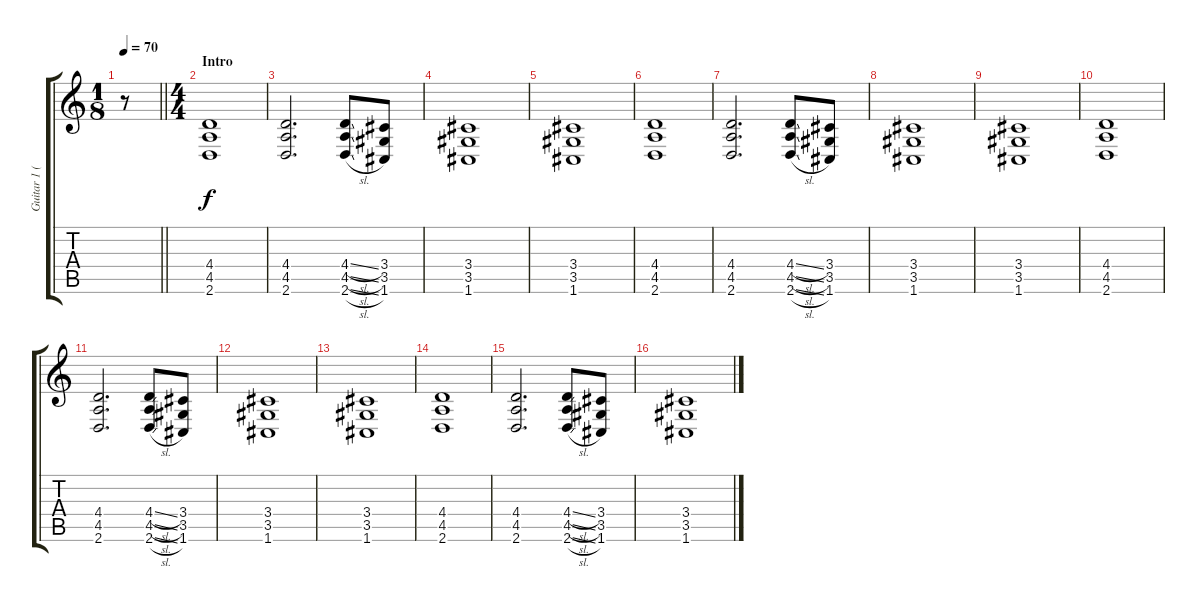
\track ("Guitar 1 (Distortion)" "Guitar 1 (") {instrument distortionguitar}
\staff {score tabs}
\tuning (C4 G3 Eb3 Bb2 F2 C2) {hide}
\ts (1 8)
\tempo 70
\clef g2
\barLineRight lightlight
\ks c
r.8{dy f volume 0 instrument distortionguitar} |
\ts (4 4)
\section ("" "Intro")
(4.4 4.5 2.6).1{volume 12} |
(4.4 4.5 2.6).2{d} (4.4{sl} 4.5{sl} 2.6{sl}).8 (3.4 3.5 1.6).8 |
(3.4 3.5 1.6).1 |
(3.4 3.5 1.6).1 |
(4.4 4.5 2.6).1 |
(4.4 4.5 2.6).2{d} (4.4{sl} 4.5{sl} 2.6{sl}).8 (3.4 3.5 1.6).8 |
(3.4 3.5 1.6).1 |
(3.4 3.5 1.6).1 |
(4.4 4.5 2.6).1 |
(4.4 4.5 2.6).2{d} (4.4{sl} 4.5{sl} 2.6{sl}).8 (3.4 3.5 1.6).8 |
(3.4 3.5 1.6).1 |
(3.4 3.5 1.6).1 |
(4.4 4.5 2.6).1 |
(4.4 4.5 2.6).2{d} (4.4{sl} 4.5{sl} 2.6{sl}).8 (3.4 3.5 1.6).8 |
(3.4 3.5 1.6).1
